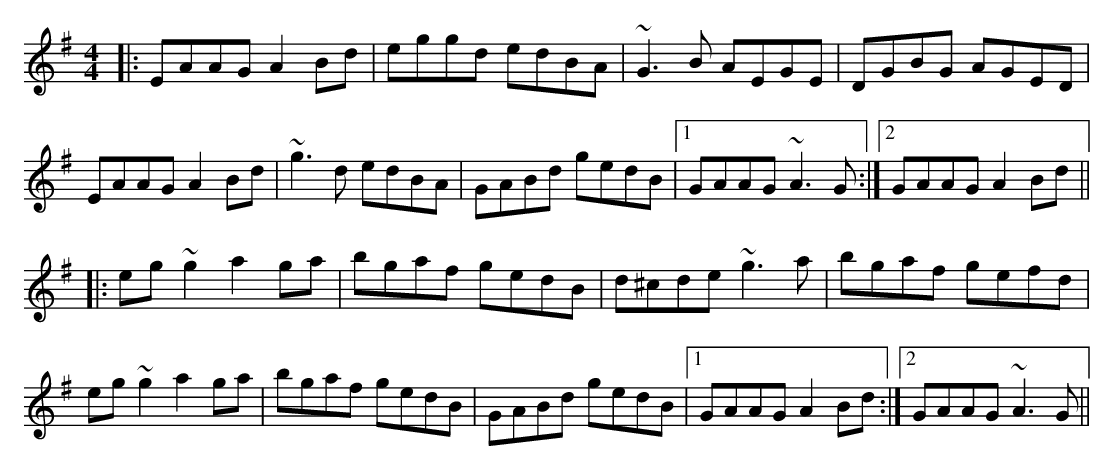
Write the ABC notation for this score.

X:1
M:4/4
K:Ador
|:EAAG A2Bd|eggd edBA|~G3B AEGE|DGBG AGED|
EAAG A2Bd|~g3d edBA|GABd gedB|1 GAAG ~A3G:|2 GAAG A2Bd||
|:eg~g2 a2ga|bgaf gedB|d^cde ~g3a|bgaf gefd|
eg~g2 a2ga|bgaf gedB|GABd gedB|1 GAAG A2Bd:|2 GAAG ~A3G||
